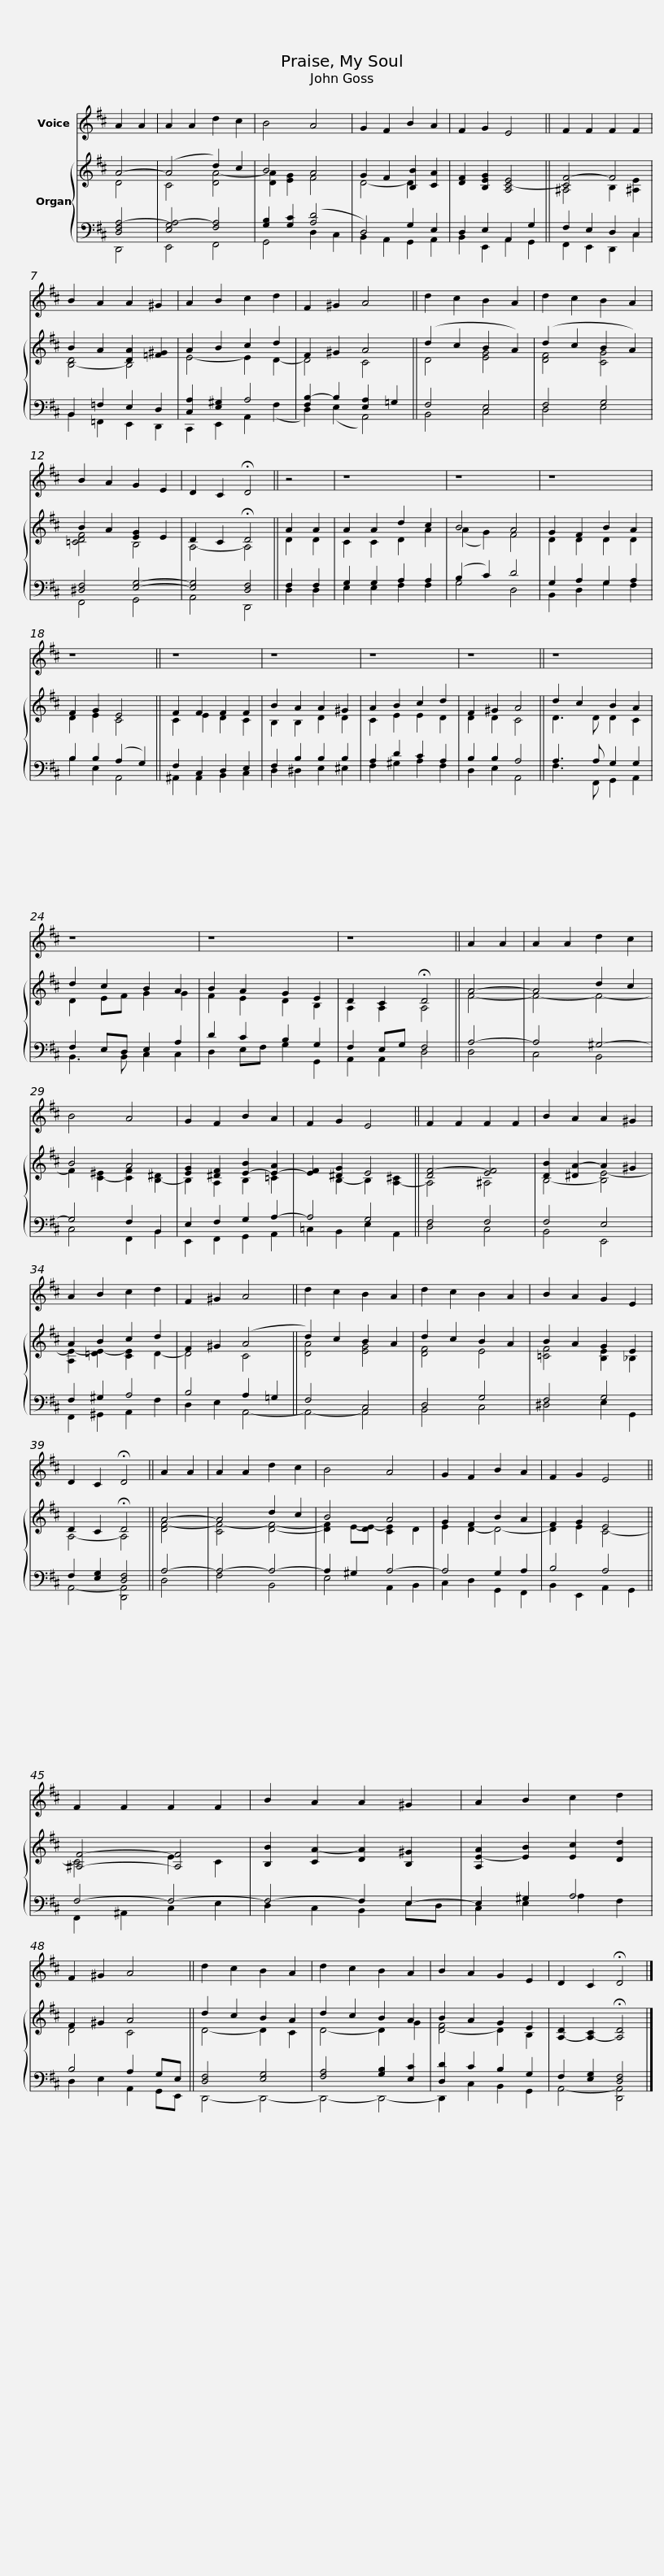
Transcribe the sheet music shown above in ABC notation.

X:1
%%score 1 { ( 2 3 ) | ( 4 5 ) }
L:1/8
M:none
I:linebreak $
K:D
V:1 treble
V:2 treble
V:3 treble
V:4 bass
V:5 bass
V:1
 A2 A2 | A2 A2 d2 c2 | B4 A4 | G2 F2 B2 A2 | F2 G2 E4 ||$ %5
 F2 F2 F2 F2 | B2 A2 A2 ^G2 |$ A2 B2 c2 d2 | F2 ^G2 A4 || d2 c2 B2 A2 | %10
 d2 c2 B2 A2 | B2 A2 G2 E2 |$ D2 C2 !fermata!D4 ||$ z4 | z8 | %15
 z8 | z8 | z8 ||$ z8 | z8 |$ %20
 z8 | z8 || z8 | z8 |$ z8 | %25
 z8 ||$ A2 A2 | A2 A2 d2 c2 | B4 A4 | G2 F2 B2 A2 |$ %30
 F2 G2 E4 || F2 F2 F2 F2 | B2 A2 A2 ^G2 |$ A2 B2 c2 d2 | F2 ^G2 A4 || %35
 d2 c2 B2 A2 | d2 c2 B2 A2 |$ B2 A2 G2 E2 | D2 C2 !fermata!D4 ||$ A2 A2 | %40
 A2 A2 d2 c2 | B4 A4 | G2 F2 B2 A2 | F2 G2 E4 ||$ F2 F2 F2 F2 | %45
 B2 A2 A2 ^G2 |$ A2 B2 c2 d2 | F2 ^G2 A4 || d2 c2 B2 A2 | d2 c2 B2 A2 |$ %50
 B2 A2 G2 E2 | D2 C2 !fermata!D4 |] %52
V:2
 A4- | (A4 d2) c2 | B4 A4 | G2 F2 [B,B]2 [CA]2 | [DF]2 [B,EG]2 [A,C-E]4 ||$ %5
 [CF-]4 F4 | B2 A2 [DA]2 [=F^G]2 |$ A2 B2 c2 d2 | F2 ^G2 A4 || (d2 c2 B2 A2) | %10
 (d2 c2 B2 A2) | B2 A2 [EG]2 E2 |$ D2 C2 !fermata!D4 ||$ A2 A2 | A2 A2 d2 c2 | %15
 B4 A4 | G2 F2 B2 A2 | F2 G2 E4 ||$ F2 F2 F2 F2 | B2 A2 A2 ^G2 |$ %20
 A2 B2 c2 d2 | F2 ^G2 A4 || d2 c2 B2 A2 | d2 c2 B2 A2 |$ B2 A2 G2 E2 | %25
 D2 C2 !fermata!D4 ||$ A4- | A4 d2 c2 | B4 A4 | [EG]2 [^DF]2 [E-B]2 [E-A]2 |$ %30
 [EF]2 [^DG]2 E4 || [DF-]4 [EF]4 | [DB]2 [^DA-]2 A2 ^G2 |$ A2 B2 c2 d2 | F2 ^G2 (A4 || %35
 d2) c2 B2 A2 | d2 c2 B2 A2 |$ B2 A2 G2 E2 | D2 C2 !fermata!D4 ||$ A4- | %40
 A4 d2 c2 | B4 A4 | G2 F2 B2 A2 | F2 G2 E4 ||$ [^A,F]4- [A,F]4 | %45
 [B,B]2 [CA-]2 [DA]2 [B,^G]2 |$ [A,E-A]2 [EB]2 [Ec]2 [Dd]2 | F2 ^G2 A4 || d2 c2 B2 A2 | d2 c2 B2 A2 |$ %50
 B2 A2 G2 E2 | [A,-D]2 [A,-C]2 !fermata![A,D]4 |] %52
V:3
 D4 | C4 [DA-]4 | [DA]2 [EG]2 F4 | D4- D2 x2 | x8 ||$ %5
 ^A,4 B,2 [^A,E]2 | [B,-D]4 B,4 |$ E4- E2 D2- | D4 C4 || D4 [EG]4 | %10
 [DF]4 [CG]4 | [=CDF]4 B,4 |$ A,4- A,4 ||$ D2 D2 | C2 C2 D2 A2 | %15
 (A2 G2) F4 | D2 D2 D2 D2 | D2 E2 C4 ||$ C2 E2 D2 C2 | B,2 B,2 D2 D2 |$ %20
 C2 E2 E2 D2 | D2 D2 C4 || D3 D D2 C2 | D2 EF G2 G2 |$ F2 E2 D2 B,2 | %25
 A,2 A,2 A,4 ||$ F4- | F4- F4- | F2 [C-^E]2 [CF]2 [B,-^D]2 | B,2 A,2 B,2 =C2 |$ %30
 x2 B,2- B,2 [A,-^C]2 || A,4 ^A,4 | B,4- [B,E-]4 |$ [A,E-]2 [=DE-]2 [CE]2 D2- | D4 C4 || %35
 [DA]4 [EG]4 | [DF]4 E4 |$ [=CF]4 [B,E]2 _B,2 | A,4- A,4 ||$ [DF-]4 | %40
 [CF-]4 [DF]4- | [DF]2 E-[DE-] [CE]2 D2 | E2 D2- D4- | D2 E2 C4- ||$ C4 E2 C2 | %45
 x8 |$ x8 | D4 C4 || D4- D2 C2 | D4- D2 G2 |$ %50
 [D-F]4 D2 B,2 | x8 |] %52
V:4
 [D,F,A,-]4 | [E,G,A,-]4 [F,A,]4 | [G,B,]2 [G,C]2 ([A,D]4 | D,4) G,2 E,2 | D,2 E,2 A,,2 G,2 ||$ %5
 F,2 E,2 D,2 C,2 | B,,2 =F,2 E,2 D,2 |$ [C,A,]2 [E,^G,]2 A,4 | [F,B,-]2 B,2 [E,A,]2 =G,2 || F,4 E,4 | %10
 F,4 G,4 | [^D,F,]4 [E,G,]4- |$ [E,G,]4 [D,F,]4 ||$ F,2 F,2 | G,2 G,2 A,2 A,2 | %15
 (B,2 C2) D4 | G,2 A,2 G,2 A,2 | B,2 B,2 (A,2 G,2) ||$ F,2 C,2 D,2 E,2 | F,2 B,2 B,2 B,2 |$ %20
 A,2 D2 C2 A,2 | B,2 B,2 A,4 || A,3 A, G,2 G,2 | F,2 E,D, E,2 A,2 |$ D2 C2 B,2 G,2 | %25
 F,2 E,G, F,4 ||$ A,4- | A,4 ^G,4- | G,4 F,2 B,,2 | E,2 F,2 G,2 A,2- |$ %30
 A,4 G,4 || F,4 F,4 | F,4 E,4 |$ F,2 ^G,2 A,4 | B,4 A,2 =G,2 || %35
 F,4 C,4 | D,4 G,4 |$ F,4 G,4 | F,2 [E,G,]2 [D,F,]4 ||$ A,4- | %40
 A,4- A,4- | A,2 ^G,2 A,4- | A,4 G,2 A,2 | B,4 A,4 ||$ F,4- F,4- | %45
 F,4- F,2 E,2- |$ E,2 ^G,2 A,4 | B,4 A,2 G,E, || [D,F,]4 [E,G,]4 | [F,A,]4 [G,B,]2 [E,C]2 |$ %50
 [D,D]2 C2 B,2 G,2 | F,2 [E,G,]2 [D,F,]4 |] %52
V:5
 D,,4 | E,,4 F,,4 | G,,4 D,2 C,2 | B,,2 A,,2 G,,2 A,,2 | B,,2 E,,2 A,,2 G,,2 ||$ %5
 F,,2 E,,2 D,,2 C,2 | B,,2 =F,,2 E,,2 D,,2 |$ C,,2 E,,2 A,,2 (F,2 | D,2) (E,2 A,,4) || B,,4 C,4 | %10
 D,4 E,4 | F,,4 G,,4 |$ A,,4 D,,4 ||$ D,2 D,2 | E,2 E,2 F,2 F,2 | %15
 G,4 D,4 | B,,2 D,2 G,2 F,2 | B,2 E,2 A,,4 ||$ ^A,,2 A,,2 B,,2 C,2 | D,2 ^D,2 E,2 ^E,2 |$ %20
 F,2 ^G,2 A,2 F,2 | D,2 E,2 A,,4 || F,3 F,, G,,2 A,,2 | B,,3 B,, C,2 C,2 |$ D,2 E,F, G,2 G,,2 | %25
 A,,2 A,,2 D,4 ||$ D,4 | C,4 B,,4 | C,4 F,,2 B,,2 | E,,2 F,,2 G,,2 A,,2 |$ %30
 =C,2 B,,2 E,2 A,,2 || D,4 C,4 | B,,4 E,,4 |$ F,,2 ^G,,2 A,,2 F,2 | D,2 E,2 A,,4- || %35
 A,,4- A,,4 | B,,4 C,4 |$ ^D,4 E,2 G,,2 | A,,4- [D,,A,,]4 ||$ D,4 | %40
 F,4 B,,4 | E,4 A,,2 B,,2 | C,2 D,2 G,,2 F,,2 | B,,2 E,,2 A,,2 G,,2 ||$ F,,2 ^A,,2 C,2 E,2 | %45
 D,2 C,2 B,,2 E,D, |$ C,2 E,2 A,2 F,2 | D,2 E,2 A,,2 G,,E,, || D,,4- D,,4- | D,,4- D,,4- |$ %50
 D,,2 C,2 B,,2 G,,2 | A,,4- [D,,A,,]4 |] %52
